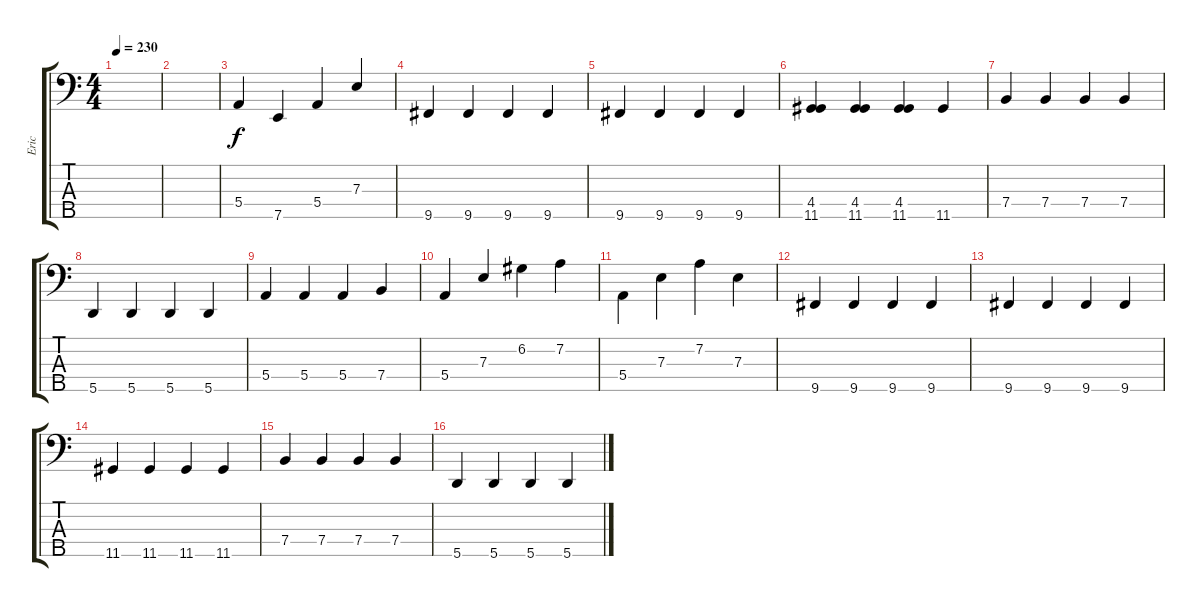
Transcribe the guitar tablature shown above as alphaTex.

\track ("Eric" "Eric") {instrument electricbasspick}
\staff {score tabs}
\tuning (G2 D2 A1 E1 A0) {hide}
\ts (4 4)
\tempo 230
\clef f4
\ks c
|
|
5.4.4 7.5.4 5.4.4{beam merge} 7.3.4 |
9.5.4 9.5.4{beam merge} 9.5.4{beam merge} 9.5.4 |
9.5.4 9.5.4 9.5.4 9.5.4 |
(4.4 11.5).4{beam merge} (4.4 11.5).4{beam merge} (4.4 11.5).4{beam merge} 11.5.4 |
7.4.4 7.4.4{beam merge} 7.4.4 7.4.4 |
5.5.4{beam merge} 5.5.4{beam merge} 5.5.4{beam merge} 5.5.4 |
5.4.4{beam merge} 5.4.4{beam merge} 5.4.4{beam merge} 7.4.4 |
5.4.4{beam merge} 7.3.4 6.2.4 7.2.4 |
5.4.4{beam merge} 7.3.4{beam merge} 7.2.4 7.3.4 |
9.5.4 9.5.4{beam merge} 9.5.4{beam merge} 9.5.4 |
9.5.4 9.5.4 9.5.4 9.5.4 |
11.5.4{beam merge} 11.5.4{beam merge} 11.5.4{beam merge} 11.5.4 |
7.4.4 7.4.4{beam merge} 7.4.4 7.4.4 |
5.5.4{beam merge} 5.5.4{beam merge} 5.5.4{beam merge} 5.5.4
